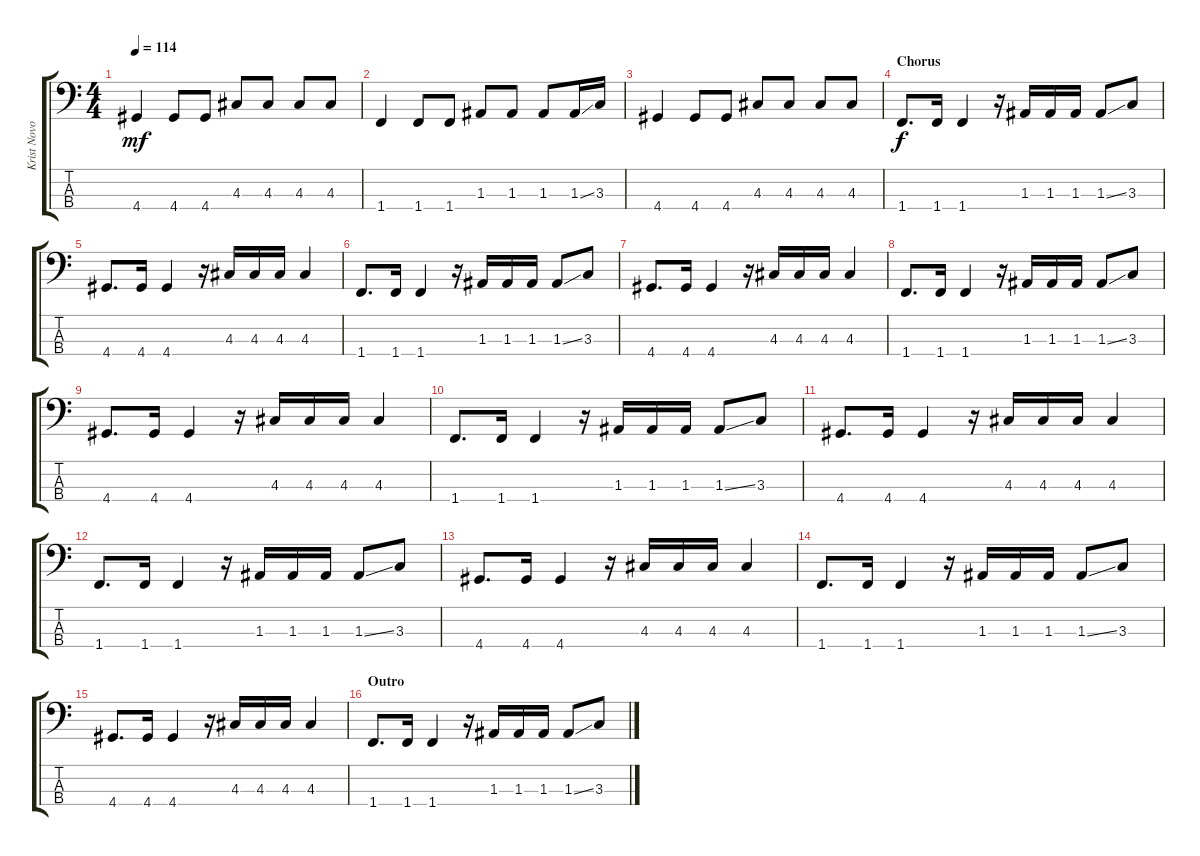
\track ("Krist Novoselic - Bass" "Krist Novo") {instrument electricbasspick}
\staff {score tabs}
\tuning (G2 D2 A1 E1) {hide}
\ts (4 4)
\tempo 114
\clef f4
\ks c
4.4.4{dy mf} 4.4.8 4.4.8 4.3.8 4.3.8 4.3.8 4.3.8 |
1.4.4 1.4.8 1.4.8 1.3.8 1.3.8 1.3.8 1.3{ss}.16 3.3.16 |
4.4.4 4.4.8 4.4.8 4.3.8 4.3.8 4.3.8 4.3.8 |
\section ("" "Chorus")
1.4.8{d dy f} 1.4.16 1.4.4 r.16 1.3.16 1.3.16 1.3.16 1.3{ss}.8 3.3.8 |
4.4.8{d} 4.4.16 4.4.4 r.16 4.3.16 4.3.16 4.3.16 4.3.4 |
1.4.8{d} 1.4.16 1.4.4 r.16 1.3.16 1.3.16 1.3.16 1.3{ss}.8 3.3.8 |
4.4.8{d} 4.4.16 4.4.4 r.16 4.3.16 4.3.16 4.3.16 4.3.4 |
1.4.8{d} 1.4.16 1.4.4 r.16 1.3.16 1.3.16 1.3.16 1.3{ss}.8 3.3.8 |
4.4.8{d} 4.4.16 4.4.4 r.16 4.3.16 4.3.16 4.3.16 4.3.4 |
1.4.8{d} 1.4.16 1.4.4 r.16 1.3.16 1.3.16 1.3.16 1.3{ss}.8 3.3.8 |
4.4.8{d} 4.4.16 4.4.4 r.16 4.3.16 4.3.16 4.3.16 4.3.4 |
1.4.8{d} 1.4.16 1.4.4 r.16 1.3.16 1.3.16 1.3.16 1.3{ss}.8 3.3.8 |
4.4.8{d} 4.4.16 4.4.4 r.16 4.3.16 4.3.16 4.3.16 4.3.4 |
1.4.8{d} 1.4.16 1.4.4 r.16 1.3.16 1.3.16 1.3.16 1.3{ss}.8 3.3.8 |
4.4.8{d} 4.4.16 4.4.4 r.16 4.3.16 4.3.16 4.3.16 4.3.4 |
\section ("" "Outro")
1.4.8{d} 1.4.16 1.4.4 r.16 1.3.16 1.3.16 1.3.16 1.3{ss}.8 3.3.8
